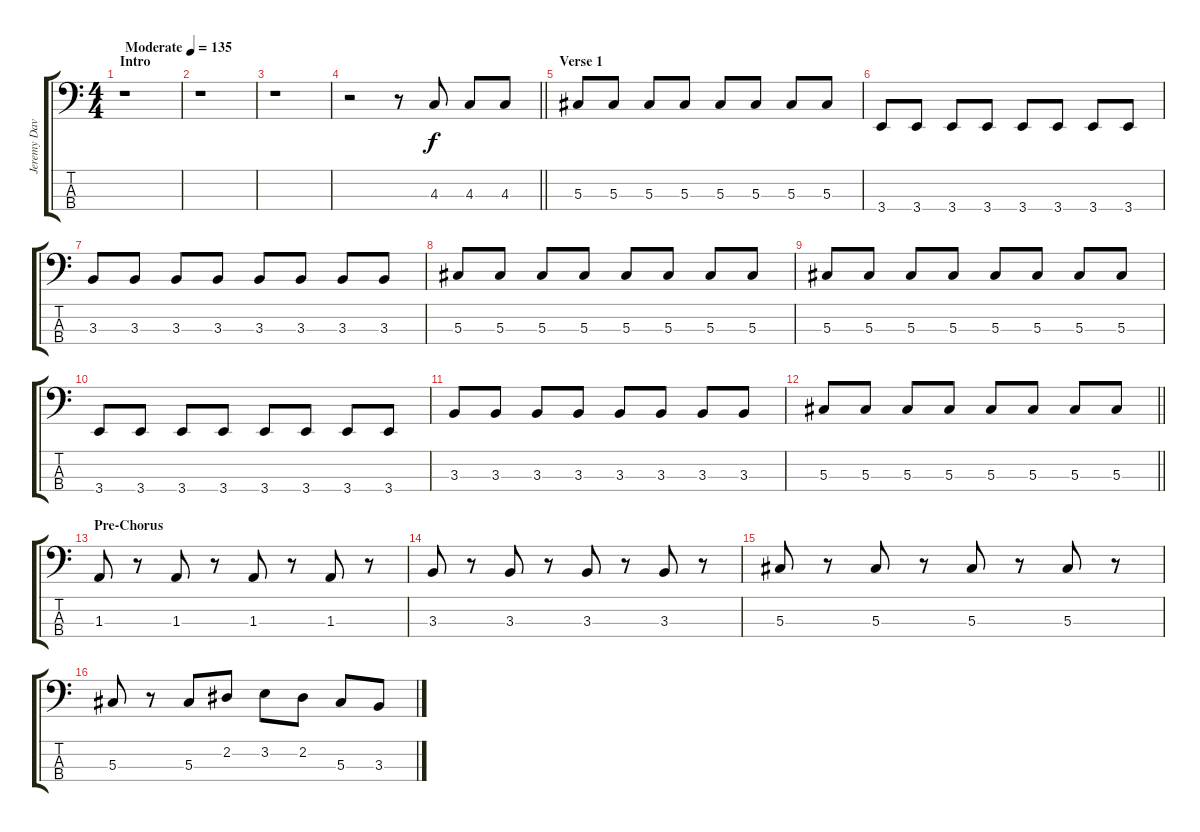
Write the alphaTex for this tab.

\track ("Jeremy Davis (Bass)" "Jeremy Dav") {instrument electricbasspick}
\staff {score tabs}
\tuning (Gb2 Db2 Ab1 Db1) {hide}
\ts (4 4)
\section ("" "Intro")
\tempo (135 "Moderate")
\clef f4
\ks c
r.1{dy f instrument electricbasspick} |
r.1 |
r.1 |
\barLineRight lightlight
r.2 r.8 4.3.8 4.3.8 4.3.8 |
\section ("" "Verse 1")
5.3.8 5.3.8 5.3.8 5.3.8 5.3.8 5.3.8 5.3.8 5.3.8 |
3.4.8 3.4.8 3.4.8 3.4.8 3.4.8 3.4.8 3.4.8 3.4.8 |
3.3.8 3.3.8 3.3.8 3.3.8 3.3.8 3.3.8 3.3.8 3.3.8 |
5.3.8 5.3.8 5.3.8 5.3.8 5.3.8 5.3.8 5.3.8 5.3.8 |
5.3.8 5.3.8 5.3.8 5.3.8 5.3.8 5.3.8 5.3.8 5.3.8 |
3.4.8 3.4.8 3.4.8 3.4.8 3.4.8 3.4.8 3.4.8 3.4.8 |
3.3.8 3.3.8 3.3.8 3.3.8 3.3.8 3.3.8 3.3.8 3.3.8 |
\barLineRight lightlight
5.3.8 5.3.8 5.3.8 5.3.8 5.3.8 5.3.8 5.3.8 5.3.8 |
\section ("" "Pre-Chorus")
1.3.8 r.8 1.3.8 r.8 1.3.8 r.8 1.3.8 r.8 |
3.3.8 r.8 3.3.8 r.8 3.3.8 r.8 3.3.8 r.8 |
5.3.8 r.8 5.3.8 r.8 5.3.8 r.8 5.3.8 r.8 |
5.3.8 r.8 5.3.8 2.2.8 3.2.8 2.2.8 5.3.8 3.3.8
